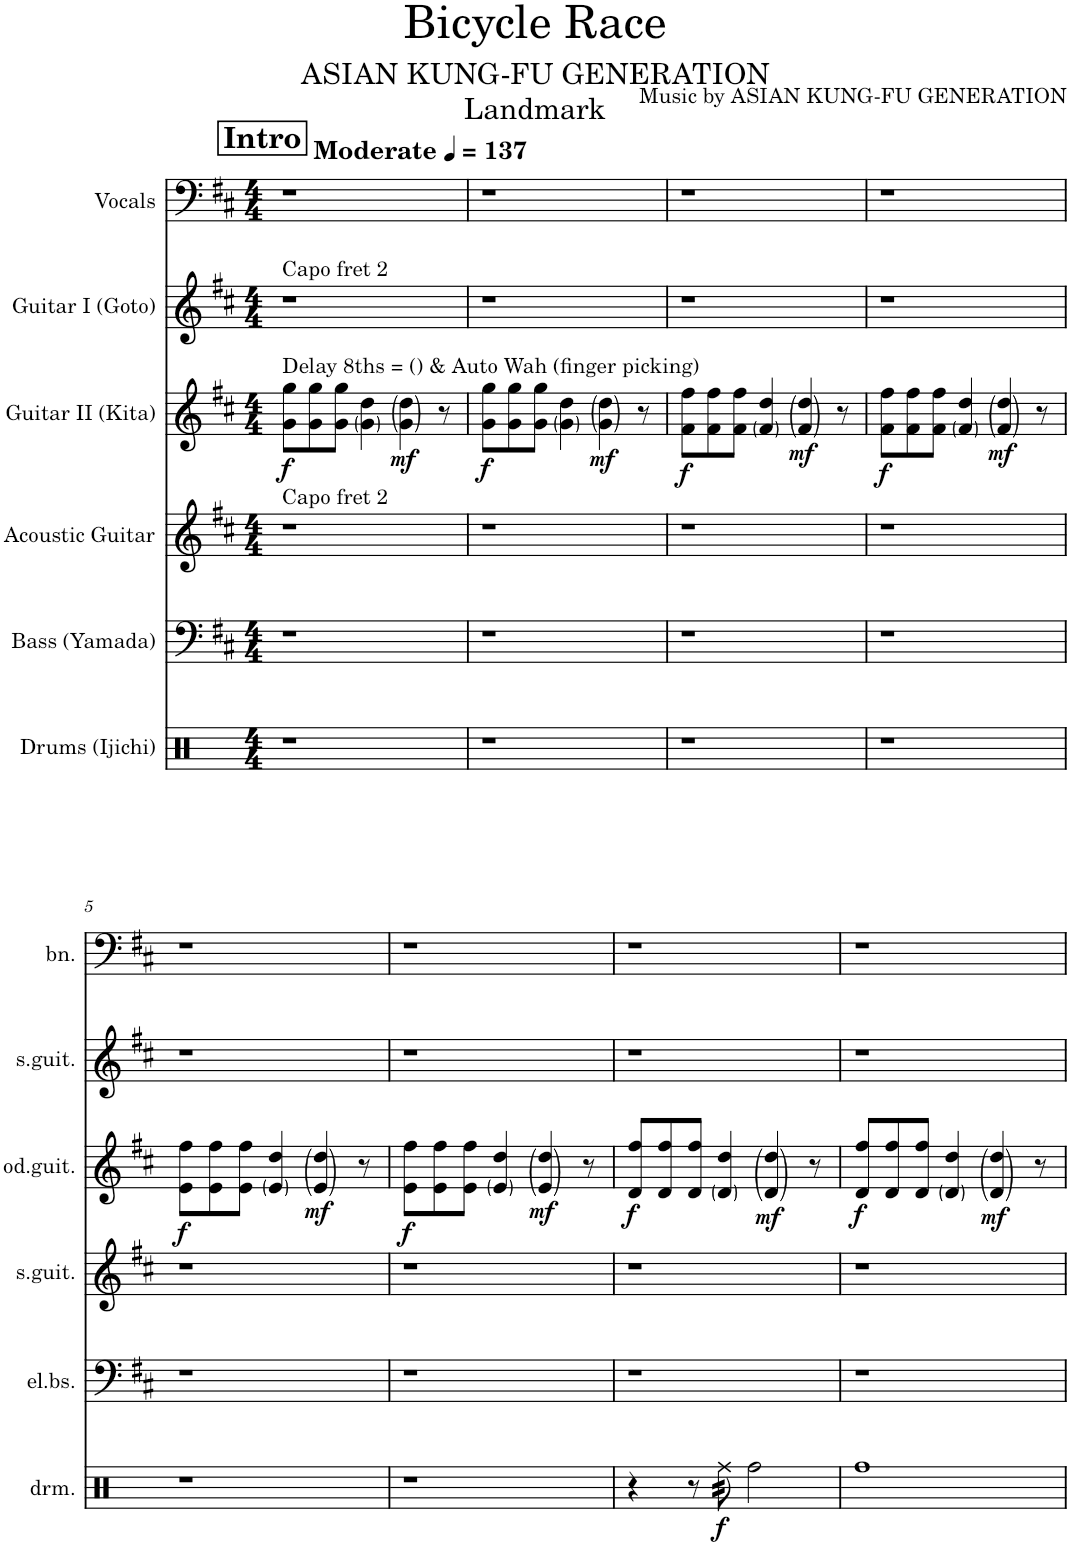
**kern	**dynam	**kern	**kern	**kern	**dynam	**kern	**kern
*part6	*part6	*part5	*part4	*part3	*part3	*part2	*part1
*staff6	*staff6	*staff5	*staff4	*staff3	*staff3	*staff2	*staff1
*I"Drums (Ijichi)	*	*I"Bass (Yamada)	*I"Acoustic Guitar	*I"Guitar II (Kita)	*	*I"Guitar I (Goto)	*I"Vocals
*I'drm.	*	*	*	*	*	*	*
*clefX	*	*clefF4	*clefG2	*clefG2	*	*clefG2	*clefF4
*	*	*Trd7c12	*Trd7c12	*Trd7c12	*	*Trd7c12	*
*k[f#c#]	*	*k[f#c#]	*k[f#c#]	*k[f#c#]	*	*k[f#c#]	*k[f#c#]
*M4/4	*	*M4/4	*M4/4	*M4/4	*	*M4/4	*M4/4
*MM137	*	*MM137	*MM137	*MM137	*	*MM137	*MM137
!!LO:REH:place=s1:a:B:cj:fs=14:t=Intro
=1	=1	=1	=1	=1	=1	=1	=1
!	!	!	!	!	!	!	!LO:TX:a:B:t=Moderate
!	!	!	!	!	!	!LO:TX:a:t=Capo fret 2	!
!	!	!	!	!LO:TX:a:t=Delay 8ths = () & Auto Wah (finger picking)	!	!	!
!	!	!	!LO:TX:a:t=Capo fret 2	!	!	!	!
!	!	!	!	!	!LO:DY:b	!	!
1r	.	1r	1r	8g\ 8gg\L	f	1r	1r
.	.	.	.	8g\ 8gg\	.	.	.
.	.	.	.	8g\ 8gg\J	.	.	.
.	.	.	.	4g\ 4dd\	.	.	.
!	!	!	!	!	!LO:DY:b	!	!
.	.	.	.	4g\ 4dd\	mf	.	.
.	.	.	.	8r	.	.	.
=2	=2	=2	=2	=2	=2	=2	=2
!	!	!	!	!	!LO:DY:b	!	!
1r	.	1r	1r	8g\ 8gg\L	f	1r	1r
.	.	.	.	8g\ 8gg\	.	.	.
.	.	.	.	8g\ 8gg\J	.	.	.
.	.	.	.	4g\ 4dd\	.	.	.
!	!	!	!	!	!LO:DY:b	!	!
.	.	.	.	4g\ 4dd\	mf	.	.
.	.	.	.	8r	.	.	.
=3	=3	=3	=3	=3	=3	=3	=3
!	!	!	!	!	!LO:DY:b	!	!
1r	.	1r	1r	8f#\ 8ff#\L	f	1r	1r
.	.	.	.	8f#\ 8ff#\	.	.	.
.	.	.	.	8f#\ 8ff#\J	.	.	.
.	.	.	.	4f#/ 4dd/	.	.	.
!	!	!	!	!	!LO:DY:b	!	!
.	.	.	.	4f#/ 4dd/	mf	.	.
.	.	.	.	8r	.	.	.
=4	=4	=4	=4	=4	=4	=4	=4
!	!	!	!	!	!LO:DY:b	!	!
1r	.	1r	1r	8f#\ 8ff#\L	f	1r	1r
.	.	.	.	8f#\ 8ff#\	.	.	.
.	.	.	.	8f#\ 8ff#\J	.	.	.
.	.	.	.	4f#/ 4dd/	.	.	.
!	!	!	!	!	!LO:DY:b	!	!
.	.	.	.	4f#/ 4dd/	mf	.	.
.	.	.	.	8r	.	.	.
!!LO:LB:g=z
=5	=5	=5	=5	=5	=5	=5	=5
!	!	!	!	!	!LO:DY:b	!	!
1r	.	1r	1r	8e\ 8ff#\L	f	1r	1r
.	.	.	.	8e\ 8ff#\	.	.	.
.	.	.	.	8e\ 8ff#\J	.	.	.
.	.	.	.	4e/ 4dd/	.	.	.
!	!	!	!	!	!LO:DY:b	!	!
.	.	.	.	4e/ 4dd/	mf	.	.
.	.	.	.	8r	.	.	.
=6	=6	=6	=6	=6	=6	=6	=6
!	!	!	!	!	!LO:DY:b	!	!
1r	.	1r	1r	8e\ 8ff#\L	f	1r	1r
.	.	.	.	8e\ 8ff#\	.	.	.
.	.	.	.	8e\ 8ff#\J	.	.	.
.	.	.	.	4e/ 4dd/	.	.	.
!	!	!	!	!	!LO:DY:b	!	!
.	.	.	.	4e/ 4dd/	mf	.	.
.	.	.	.	8r	.	.	.
=7	=7	=7	=7	=7	=7	=7	=7
!	!	!	!	!	!LO:DY:b	!	!
4r	.	1r	1r	8d/ 8ff#/L	f	1r	1r
.	.	.	.	8d/ 8ff#/	.	.	.
8r	.	.	.	8d/ 8ff#/J	.	.	.
!	!LO:DY:b	!	!	!	!	!	!
*tremolo	*	*	*	*	*	*	*
32Rff\	f	.	.	4d/ 4dd/	.	.	.
32Rff\	.	.	.	.	.	.	.
32Rff\	.	.	.	.	.	.	.
32Rff\	.	.	.	.	.	.	.
*Xtremolo	*	*	*	*	*	*	*
2Rff\	.	.	.	.	.	.	.
!	!	!	!	!	!LO:DY:b	!	!
.	.	.	.	4d/ 4dd/	mf	.	.
.	.	.	.	8r	.	.	.
=8	=8	=8	=8	=8	=8	=8	=8
!	!	!	!	!	!LO:DY:b	!	!
1Rff	.	1r	1r	8d/ 8ff#/L	f	1r	1r
.	.	.	.	8d/ 8ff#/	.	.	.
.	.	.	.	8d/ 8ff#/J	.	.	.
.	.	.	.	4d/ 4dd/	.	.	.
!	!	!	!	!	!LO:DY:b	!	!
.	.	.	.	4d/ 4dd/	mf	.	.
.	.	.	.	8r	.	.	.
=	=	=	=	=	=	=	=
*-	*-	*-	*-	*-	*-	*-	*-
